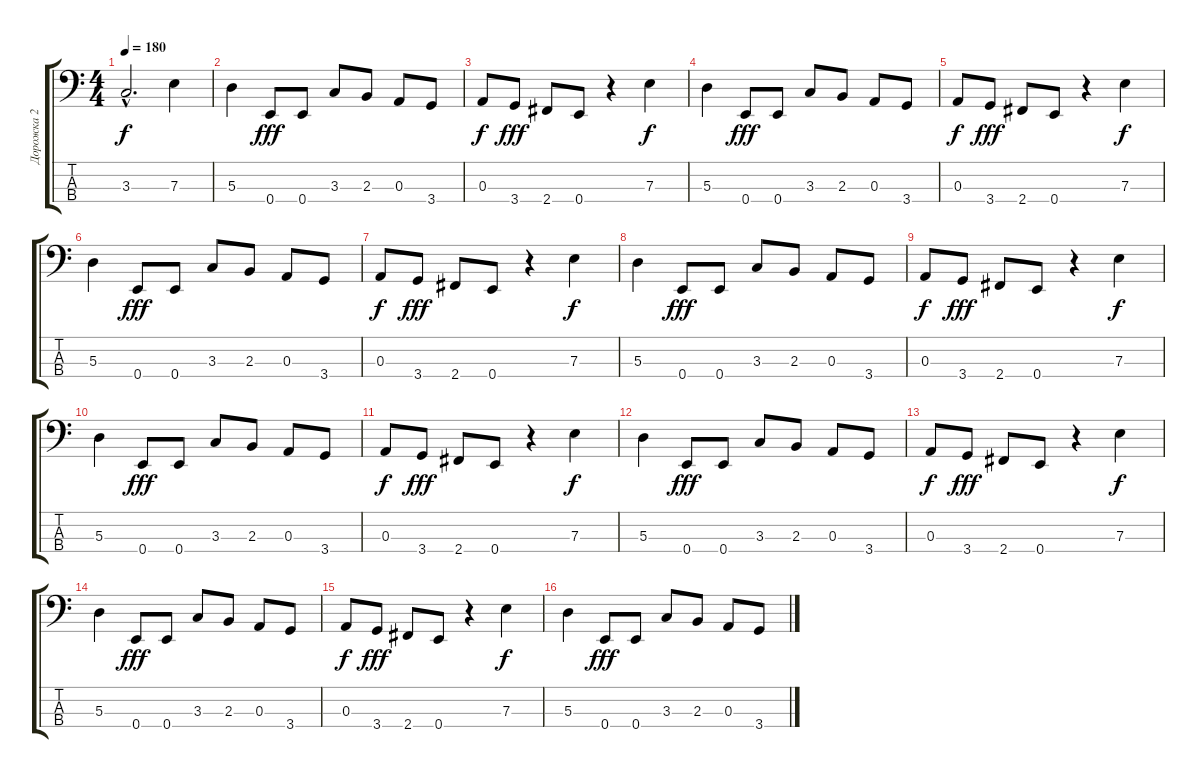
\track ("Дорожка 2" "Дорожка 2") {instrument electricbasspick}
\staff {score tabs}
\tuning (G2 D2 A1 E1) {hide}
\ts (4 4)
\tempo 180
\clef f4
\ks c
3.3{hac}.2{d dy f} 7.3.4 |
5.3.4 0.4.8{dy fff} 0.4.8 3.3.8 2.3.8 0.3.8 3.4.8 |
0.3.8{dy f} 3.4.8{dy fff} 2.4.8 0.4.8 r.4 7.3.4{dy f} |
5.3.4 0.4.8{dy fff} 0.4.8 3.3.8 2.3.8 0.3.8 3.4.8 |
0.3.8{dy f} 3.4.8{dy fff} 2.4.8 0.4.8 r.4 7.3.4{dy f} |
5.3.4 0.4.8{dy fff} 0.4.8 3.3.8 2.3.8 0.3.8 3.4.8 |
0.3.8{dy f} 3.4.8{dy fff} 2.4.8 0.4.8 r.4 7.3.4{dy f} |
5.3.4 0.4.8{dy fff} 0.4.8 3.3.8 2.3.8 0.3.8 3.4.8 |
0.3.8{dy f} 3.4.8{dy fff} 2.4.8 0.4.8 r.4 7.3.4{dy f} |
5.3.4 0.4.8{dy fff} 0.4.8 3.3.8 2.3.8 0.3.8 3.4.8 |
0.3.8{dy f} 3.4.8{dy fff} 2.4.8 0.4.8 r.4 7.3.4{dy f} |
5.3.4 0.4.8{dy fff} 0.4.8 3.3.8 2.3.8 0.3.8 3.4.8 |
0.3.8{dy f} 3.4.8{dy fff} 2.4.8 0.4.8 r.4 7.3.4{dy f} |
5.3.4 0.4.8{dy fff} 0.4.8 3.3.8 2.3.8 0.3.8 3.4.8 |
0.3.8{dy f} 3.4.8{dy fff} 2.4.8 0.4.8 r.4 7.3.4{dy f} |
5.3.4 0.4.8{dy fff} 0.4.8 3.3.8 2.3.8 0.3.8 3.4.8
